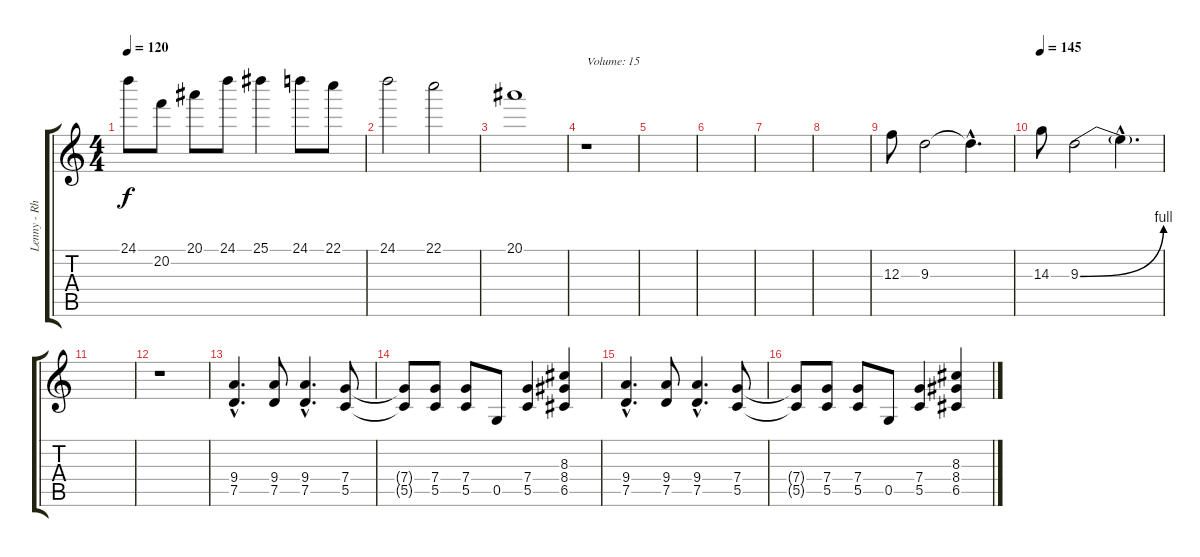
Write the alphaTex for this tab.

\track ("Lenny - Rhytm/Lead" "Lenny - Rh") {instrument distortionguitar}
\staff {score tabs}
\tuning (D4 A3 F3 C3 G2 D2) {hide}
\ts (4 4)
\tempo 120
\clef g2
\ks c
24.1.8{dy f} 20.2.8 20.1.8 24.1.8 25.1.4 24.1.8 22.1.8 |
24.1.2 22.1.2 |
20.1.1{volume 0} |
r.1{txt "Volume: 15" volume 15 instrument electricguitarjazz} |
|
|
|
|
12.3.8 9.3.2 9.3{hac t}.4{d} |
\tempo 145
14.3.8 9.3{be (bend 0 0 60 4)}.2 9.3{hac t}.4{d} |
|
r.1{instrument distortionguitar} |
(9.4{hac} 7.5{hac}).4{d} (9.4 7.5).8 (9.4{hac} 7.5{hac}).4{d} (7.4 5.5).8 |
(7.4{t} 5.5{t}).8 (7.4 5.5).8 (7.4 5.5).8 0.5.8 (7.4 5.5).4 (8.3 8.4 6.5).4 |
(9.4{hac} 7.5{hac}).4{d} (9.4 7.5).8 (9.4{hac} 7.5{hac}).4{d} (7.4 5.5).8 |
(7.4{t} 5.5{t}).8 (7.4 5.5).8 (7.4 5.5).8 0.5.8 (7.4 5.5).4 (8.3 8.4 6.5).4
